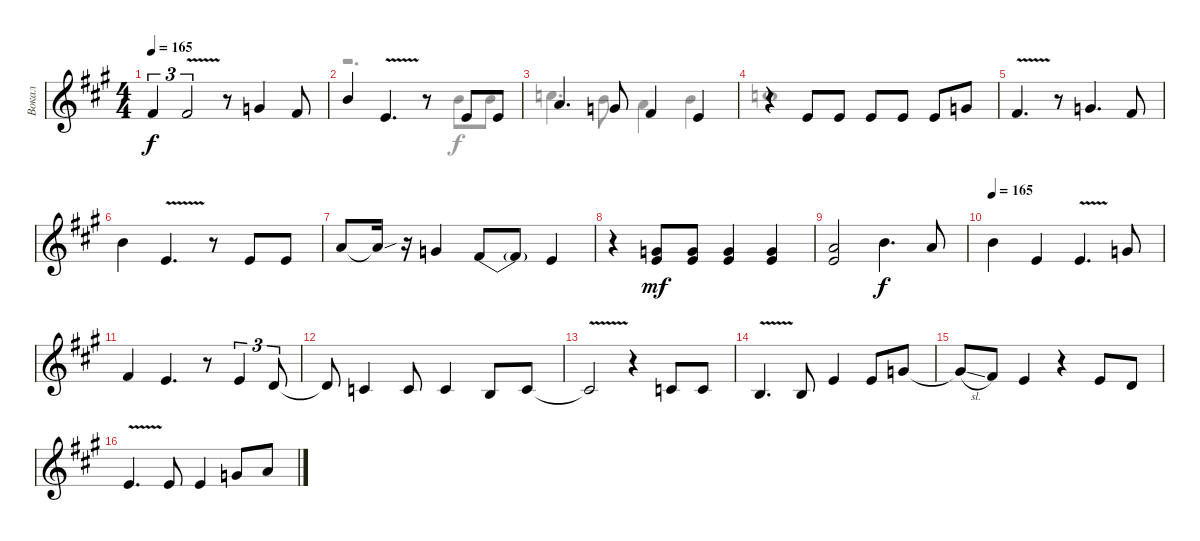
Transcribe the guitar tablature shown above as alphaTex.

\track ("Вокал" "Вокал") {instrument trumpet}
\staff {score}
\tuning (E4 B3 G3 D3 A2 E2) {hide}
\voice
\ts (4 4)
\tempo 165
\clef g2
\ks f#minor
7.2.4{tu (3 2) dy f} 7.2{v}.2{tu (3 2)} r.8 8.2.4 7.2.8 |
7.1.4 5.2{v}.4{d} r.8 5.2.8 5.2.8 |
10.2.4{d} 8.2.8 7.2.4 5.2.4 |
r.4 5.2.8 5.2.8 5.2.8 5.2.8 5.2.8 8.2.8 |
7.2{v}.4{d} r.8 8.2.4{d} 7.2.8 |
7.1.4 5.2{v}.4{d} r.8 5.2.8 5.2.8 |
5.1.8 5.1{sou t}.16 r.16 3.1.4 7.2{be (custom 0 0 11 0 19 2 24 2 33 0 60 0)}.8 7.2{t}.8 5.2.4 |
r.4 (3.1 5.2).8{dy mf} (3.1 5.2).8 (3.1 5.2).4 (3.1 5.2).4 |
(5.1 5.2).2 7.1.4{d dy f} 5.1.8 |
\tempo 165
7.1.4 5.2.4 5.2{v}.4{d} 8.2.8 |
7.2.4 5.2.4{d} r.8 5.2.4{tu (3 2)} 3.2.8{tu (3 2)} |
3.2{t}.8 5.3.4 5.3.8 5.3.4 4.3.8 5.3.8 |
5.3{v t}.2 r.4 5.3.8 5.3.8 |
4.3{v}.4{d} 4.3.8 5.2.4 5.2.8 8.2.8 |
8.2{sl t}.8 7.2.8 5.2.4 r.4 5.2.8 3.2.8 |
5.2{v}.4{d} 5.2.8 5.2.4 8.2.8 5.1.8
\voice
\clef g2
\ottava regular
\simile none
\ks f#minor
|
r.2{d} 7.1.8 7.1.8 |
8.1.4{d} 7.1.8 5.1.4 7.1.4 |
8.1.1 |
|
|
|
|
|
|
|
|
|
|
|
